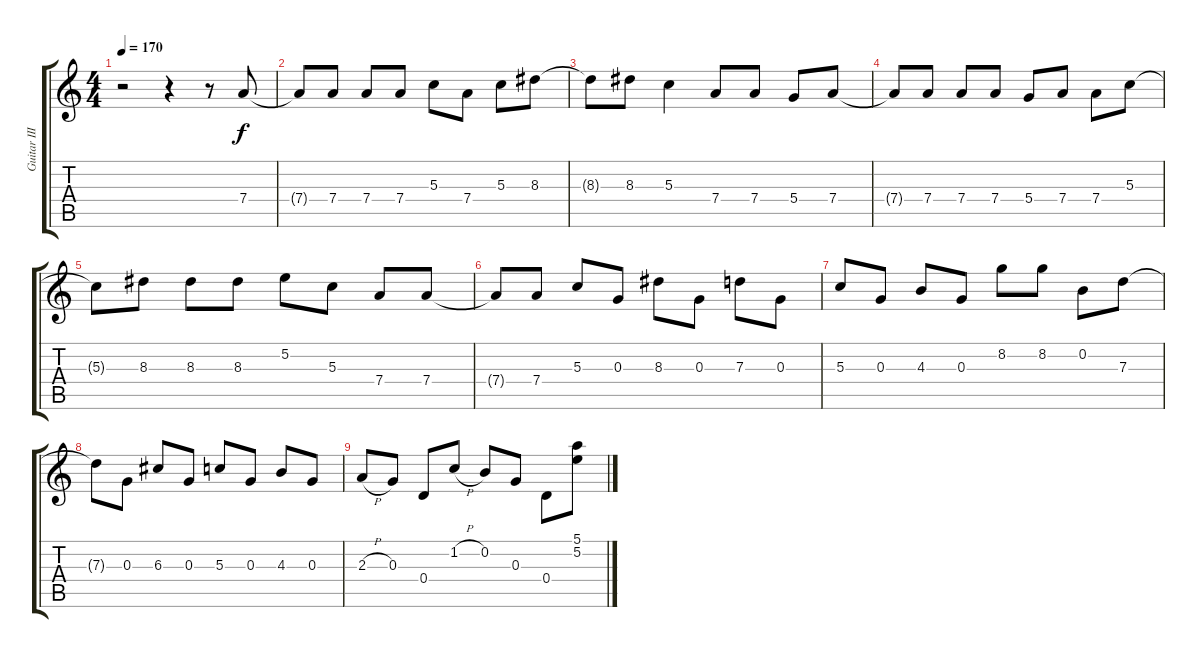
\track ("Guitar III" "Guitar III") {instrument distortionguitar}
\staff {score tabs}
\tuning (E4 B3 G3 D3 A2 E2) {hide}
\ts (4 4)
\tempo 170
\clef g2
\ks c
r.2{dy f} r.4 r.8 7.4.8 |
7.4{t}.8 7.4.8 7.4.8 7.4.8 5.3.8 7.4.8 5.3.8 8.3.8 |
8.3{t}.8 8.3.8 5.3.4 7.4.8 7.4.8 5.4.8 7.4.8 |
7.4{t}.8 7.4.8 7.4.8 7.4.8 5.4.8 7.4.8 7.4.8 5.3.8 |
5.3{t}.8 8.3.8 8.3.8 8.3.8 5.2.8 5.3.8 7.4.8 7.4.8 |
7.4{t}.8 7.4.8 5.3.8 0.3.8 8.3.8 0.3.8 7.3.8 0.3.8 |
5.3.8 0.3.8 4.3.8 0.3.8 8.2.8 8.2.8 0.2.8 7.3.8 |
7.3{t}.8 0.3.8 6.3.8 0.3.8 5.3.8 0.3.8 4.3.8 0.3.8 |
2.3{h}.8 0.3.8 0.4.8 1.2{h}.8 0.2.8 0.3.8 0.4.8 (5.1 5.2).8
